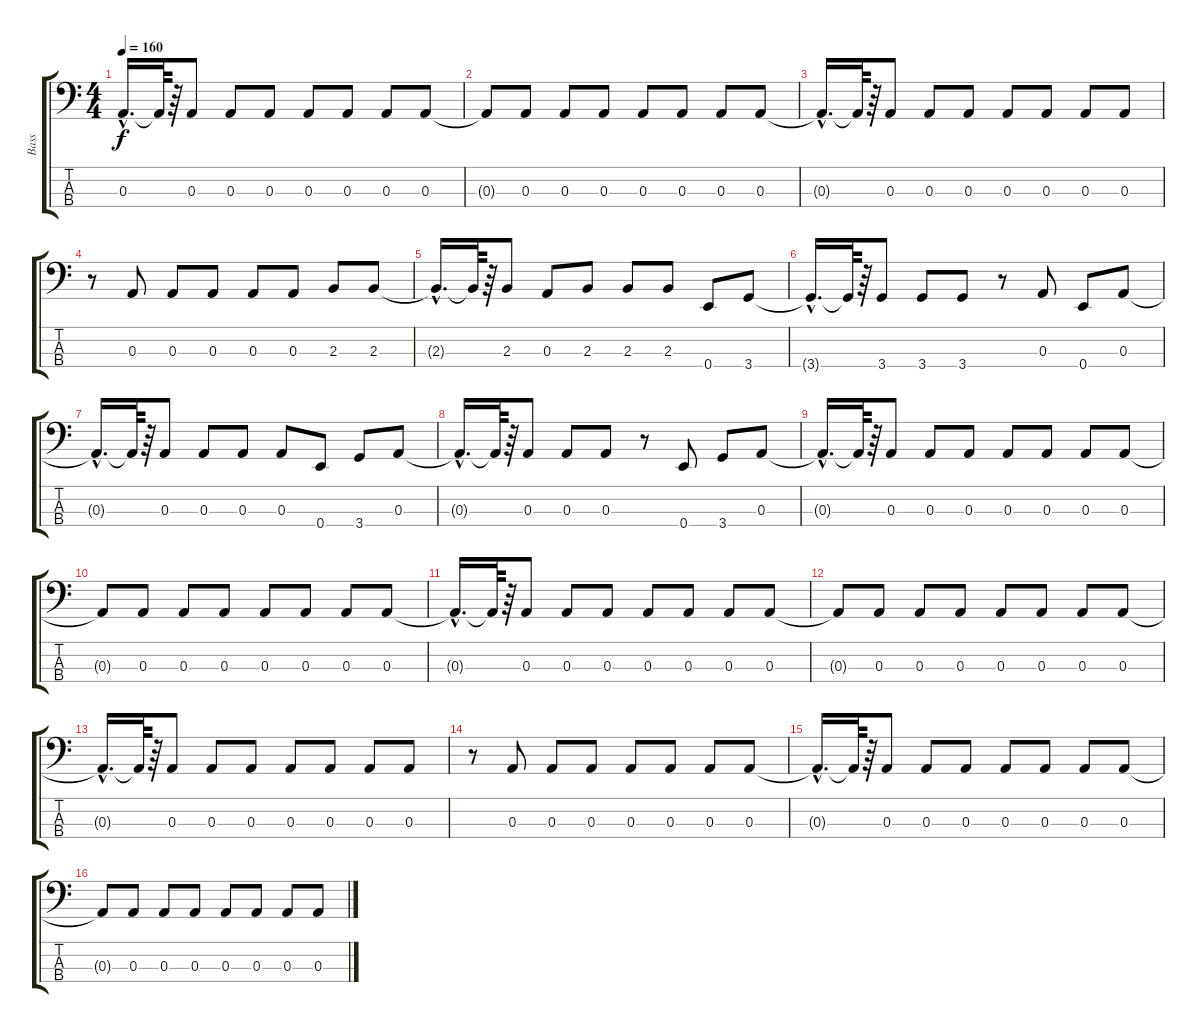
\track ("Bass" "Bass") {instrument electricbasspick}
\staff {score tabs}
\tuning (G2 D2 A1 E1) {hide}
\ts (4 4)
\tempo 160
\clef f4
\ks c
0.3{hac t}.16{d dy f} 0.3{t}.64 r.64 0.3.8 0.3.8 0.3.8 0.3.8 0.3.8 0.3.8 0.3.8 |
0.3{t}.8 0.3.8 0.3.8 0.3.8 0.3.8 0.3.8 0.3.8 0.3.8 |
0.3{hac t}.16{d} 0.3{t}.64 r.64 0.3.8 0.3.8 0.3.8 0.3.8 0.3.8 0.3.8 0.3.8 |
r.8 0.3.8 0.3.8 0.3.8 0.3.8 0.3.8 2.3.8 2.3.8 |
2.3{hac t}.16{d} 2.3{t}.64 r.64 2.3.8 0.3.8 2.3.8 2.3.8 2.3.8 0.4.8 3.4.8 |
3.4{hac t}.16{d} 3.4{t}.64 r.64 3.4.8 3.4.8 3.4.8 r.8 0.3.8 0.4.8 0.3.8 |
0.3{hac t}.16{d} 0.3{t}.64 r.64 0.3.8 0.3.8 0.3.8 0.3.8 0.4.8 3.4.8 0.3.8 |
0.3{hac t}.16{d} 0.3{t}.64 r.64 0.3.8 0.3.8 0.3.8 r.8 0.4.8 3.4.8 0.3.8 |
0.3{hac t}.16{d} 0.3{t}.64 r.64 0.3.8 0.3.8 0.3.8 0.3.8 0.3.8 0.3.8 0.3.8 |
0.3{t}.8 0.3.8 0.3.8 0.3.8 0.3.8 0.3.8 0.3.8 0.3.8 |
0.3{hac t}.16{d} 0.3{t}.64 r.64 0.3.8 0.3.8 0.3.8 0.3.8 0.3.8 0.3.8 0.3.8 |
0.3{t}.8 0.3.8 0.3.8 0.3.8 0.3.8 0.3.8 0.3.8 0.3.8 |
0.3{hac t}.16{d} 0.3{t}.64 r.64 0.3.8 0.3.8 0.3.8 0.3.8 0.3.8 0.3.8 0.3.8 |
r.8 0.3.8 0.3.8 0.3.8 0.3.8 0.3.8 0.3.8 0.3.8 |
0.3{hac t}.16{d} 0.3{t}.64 r.64 0.3.8 0.3.8 0.3.8 0.3.8 0.3.8 0.3.8 0.3.8 |
0.3{t}.8 0.3.8 0.3.8 0.3.8 0.3.8 0.3.8 0.3.8 0.3.8
